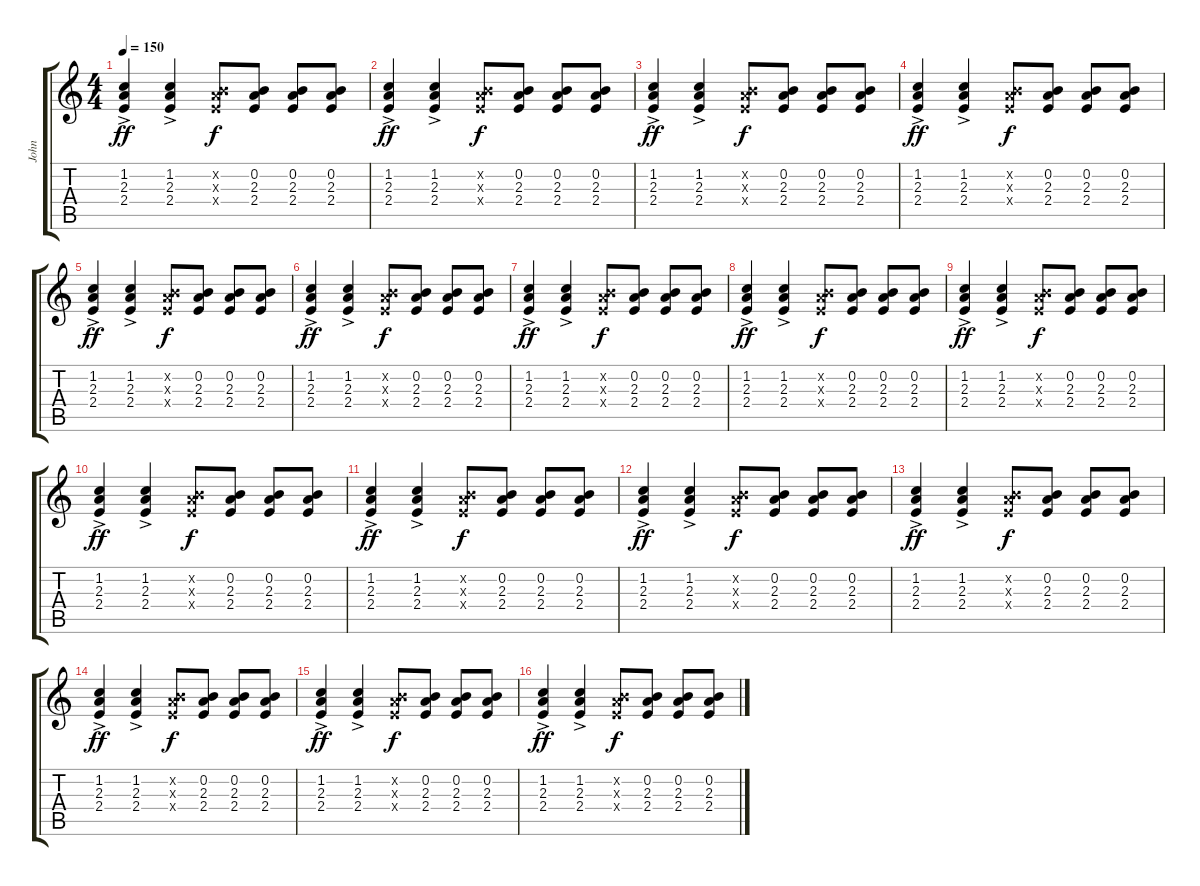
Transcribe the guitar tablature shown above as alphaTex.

\track ("John " "John ") {instrument electricguitarclean}
\staff {score tabs}
\tuning (E4 B3 G3 D3 A2 E2) {hide}
\ts (4 4)
\tempo 150
\clef g2
\ks c
(1.2{ac} 2.3 2.4).4{dy ff} (1.2{ac} 2.3 2.4).4 (0.2{x} 2.3{x} 2.4{x}).8{dy f} (0.2 2.3 2.4).8 (0.2 2.3 2.4).8 (0.2 2.3 2.4).8 |
(1.2{ac} 2.3 2.4).4{dy ff} (1.2{ac} 2.3 2.4).4 (0.2{x} 2.3{x} 2.4{x}).8{dy f} (0.2 2.3 2.4).8 (0.2 2.3 2.4).8 (0.2 2.3 2.4).8 |
(1.2{ac} 2.3 2.4).4{dy ff} (1.2{ac} 2.3 2.4).4 (0.2{x} 2.3{x} 2.4{x}).8{dy f} (0.2 2.3 2.4).8 (0.2 2.3 2.4).8 (0.2 2.3 2.4).8 |
(1.2{ac} 2.3 2.4).4{dy ff} (1.2{ac} 2.3 2.4).4 (0.2{x} 2.3{x} 2.4{x}).8{dy f} (0.2 2.3 2.4).8 (0.2 2.3 2.4).8 (0.2 2.3 2.4).8 |
(1.2{ac} 2.3 2.4).4{dy ff} (1.2{ac} 2.3 2.4).4 (0.2{x} 2.3{x} 2.4{x}).8{dy f} (0.2 2.3 2.4).8 (0.2 2.3 2.4).8 (0.2 2.3 2.4).8 |
(1.2{ac} 2.3 2.4).4{dy ff} (1.2{ac} 2.3 2.4).4 (0.2{x} 2.3{x} 2.4{x}).8{dy f} (0.2 2.3 2.4).8 (0.2 2.3 2.4).8 (0.2 2.3 2.4).8 |
(1.2{ac} 2.3 2.4).4{dy ff} (1.2{ac} 2.3 2.4).4 (0.2{x} 2.3{x} 2.4{x}).8{dy f} (0.2 2.3 2.4).8 (0.2 2.3 2.4).8 (0.2 2.3 2.4).8 |
(1.2{ac} 2.3 2.4).4{dy ff} (1.2{ac} 2.3 2.4).4 (0.2{x} 2.3{x} 2.4{x}).8{dy f} (0.2 2.3 2.4).8 (0.2 2.3 2.4).8 (0.2 2.3 2.4).8 |
(1.2{ac} 2.3 2.4).4{dy ff} (1.2{ac} 2.3 2.4).4 (0.2{x} 2.3{x} 2.4{x}).8{dy f} (0.2 2.3 2.4).8 (0.2 2.3 2.4).8 (0.2 2.3 2.4).8 |
(1.2{ac} 2.3 2.4).4{dy ff} (1.2{ac} 2.3 2.4).4 (0.2{x} 2.3{x} 2.4{x}).8{dy f} (0.2 2.3 2.4).8 (0.2 2.3 2.4).8 (0.2 2.3 2.4).8 |
(1.2{ac} 2.3 2.4).4{dy ff} (1.2{ac} 2.3 2.4).4 (0.2{x} 2.3{x} 2.4{x}).8{dy f} (0.2 2.3 2.4).8 (0.2 2.3 2.4).8 (0.2 2.3 2.4).8 |
(1.2{ac} 2.3 2.4).4{dy ff} (1.2{ac} 2.3 2.4).4 (0.2{x} 2.3{x} 2.4{x}).8{dy f} (0.2 2.3 2.4).8 (0.2 2.3 2.4).8 (0.2 2.3 2.4).8 |
(1.2{ac} 2.3 2.4).4{dy ff} (1.2{ac} 2.3 2.4).4 (0.2{x} 2.3{x} 2.4{x}).8{dy f} (0.2 2.3 2.4).8 (0.2 2.3 2.4).8 (0.2 2.3 2.4).8 |
(1.2{ac} 2.3 2.4).4{dy ff} (1.2{ac} 2.3 2.4).4 (0.2{x} 2.3{x} 2.4{x}).8{dy f} (0.2 2.3 2.4).8 (0.2 2.3 2.4).8 (0.2 2.3 2.4).8 |
(1.2{ac} 2.3 2.4).4{dy ff} (1.2{ac} 2.3 2.4).4 (0.2{x} 2.3{x} 2.4{x}).8{dy f} (0.2 2.3 2.4).8 (0.2 2.3 2.4).8 (0.2 2.3 2.4).8 |
(1.2{ac} 2.3 2.4).4{dy ff} (1.2{ac} 2.3 2.4).4 (0.2{x} 2.3{x} 2.4{x}).8{dy f} (0.2 2.3 2.4).8 (0.2 2.3 2.4).8 (0.2 2.3 2.4).8
